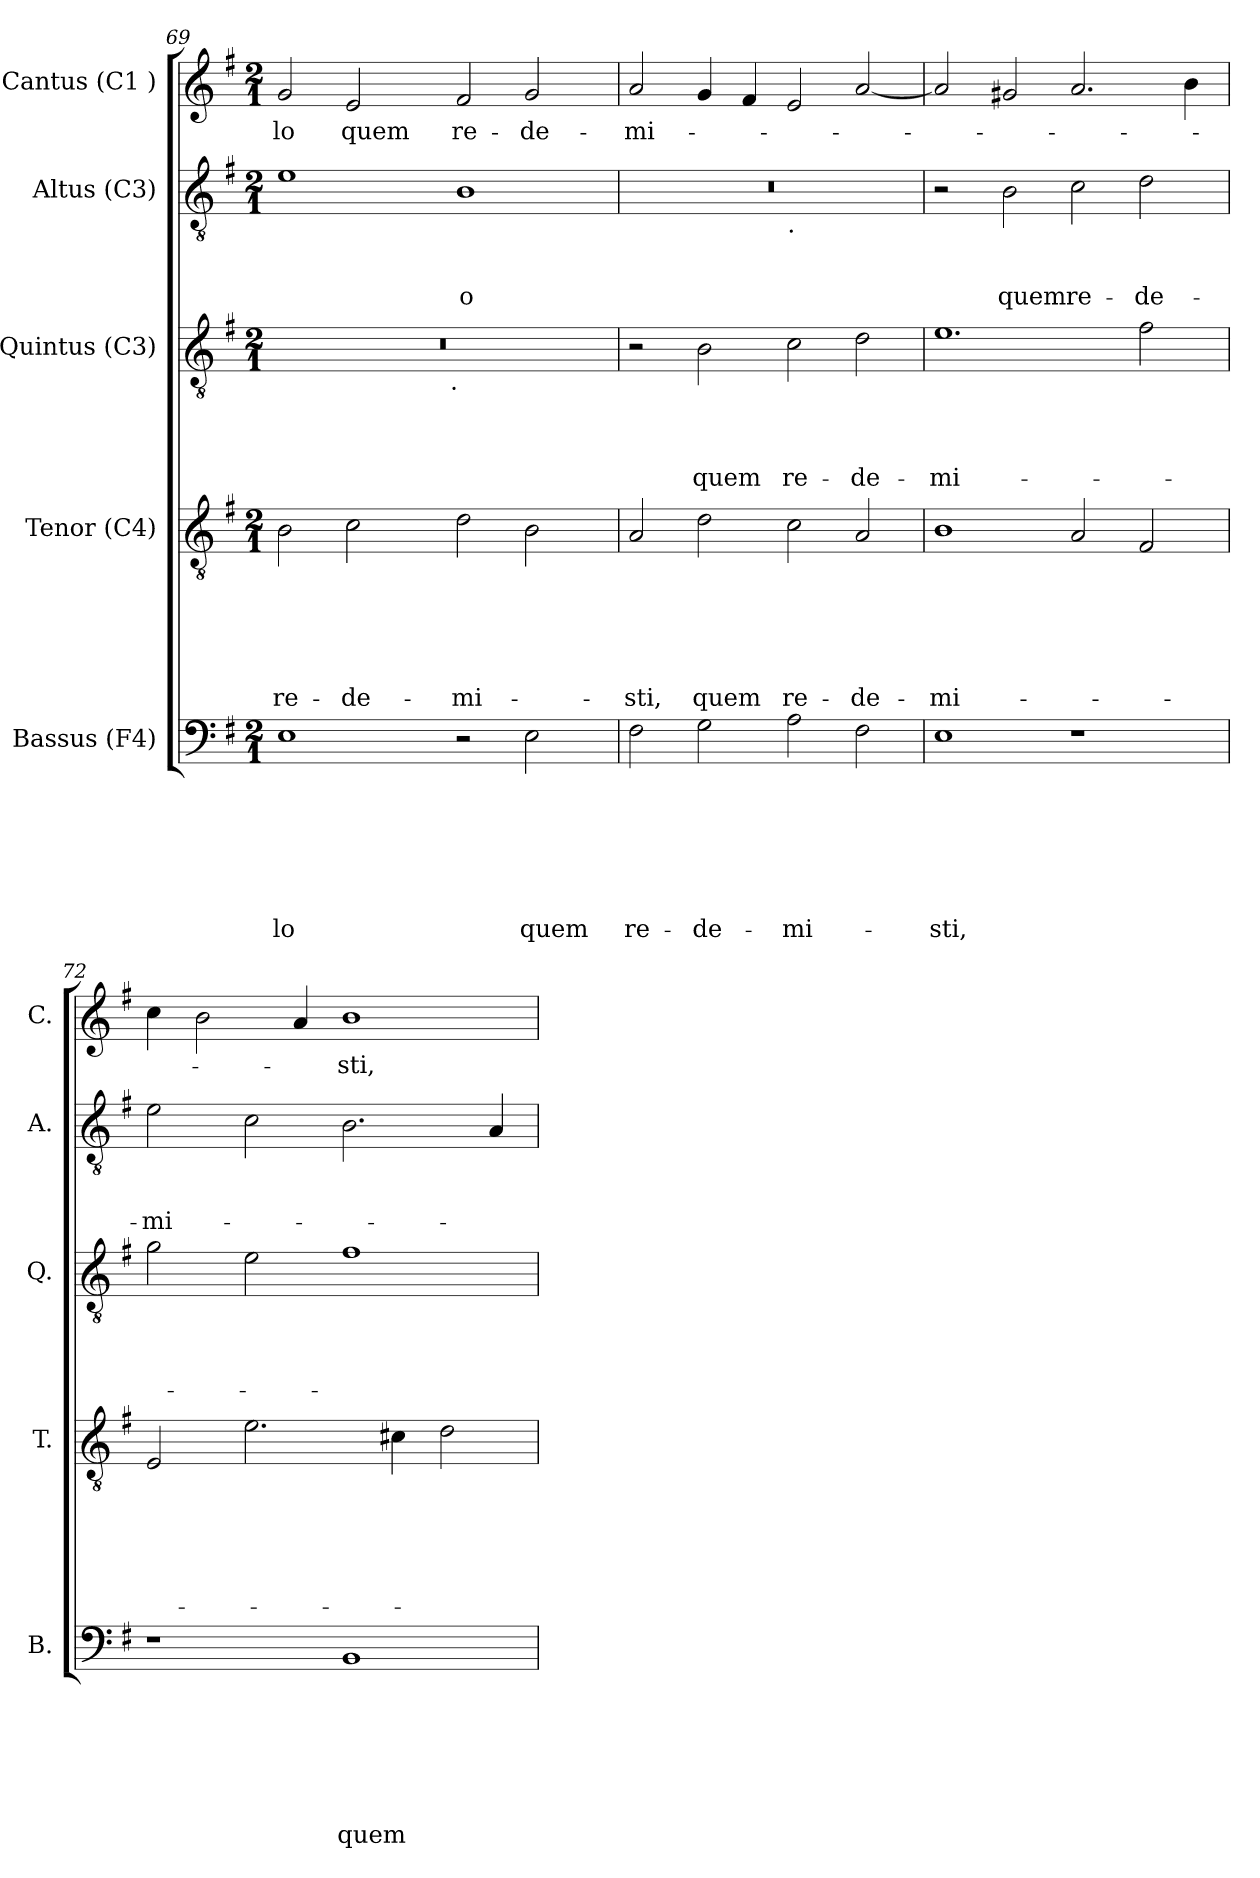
**kern	**text	**text	**text	**text	**text	**text	**text	**kern	**text	**text	**text	**text	**text	**text	**kern	**text	**text	**text	**text	**kern	**text	**text	**text	**kern	**text
*part5	*part5	*part5	*part5	*part5	*part5	*part5	*part5	*part4	*part4	*part4	*part4	*part4	*part4	*part4	*part3	*part3	*part3	*part3	*part3	*part2	*part2	*part2	*part2	*part1	*part1
*staff5	*staff5	*staff5	*staff5	*staff5	*staff5	*staff5	*staff5	*staff4	*staff4	*staff4	*staff4	*staff4	*staff4	*staff4	*staff3	*staff3	*staff3	*staff3	*staff3	*staff2	*staff2	*staff2	*staff2	*staff1	*staff1
*I"Bassus (F4)	*	*	*	*	*	*	*	*I"Tenor (C4)	*	*	*	*	*	*	*I"Quintus (C3)	*	*	*	*	*I"Altus (C3)	*	*	*	*I"Cantus (C1 )	*
*I'B.	*	*	*	*	*	*	*	*I'T.	*	*	*	*	*	*	*I'Q.	*	*	*	*	*I'A.	*	*	*	*I'C.	*
*clefF4	*	*	*	*	*	*	*	*clefGv2	*	*	*	*	*	*	*clefGv2	*	*	*	*	*clefGv2	*	*	*	*clefG2	*
*k[f#]	*	*	*	*	*	*	*	*k[f#]	*	*	*	*	*	*	*k[f#]	*	*	*	*	*k[f#]	*	*	*	*k[f#]	*
*G:	*	*	*	*	*	*	*	*G:	*	*	*	*	*	*	*G:	*	*	*	*	*G:	*	*	*	*G:	*
*M2/1	*	*	*	*	*	*	*	*M2/1	*	*	*	*	*	*	*M2/1	*	*	*	*	*M2/1	*	*	*	*M2/1	*
=69	=69	=69	=69	=69	=69	=69	=69	=69	=69	=69	=69	=69	=69	=69	=69	=69	=69	=69	=69	=69	=69	=69	=69	=69	=69
!	!	!	!	!	!	!	!LO:LY:b	!	!	!	!	!	!	!LO:LY:b	!	!	!	!	!	!	!	!	!	!	!LO:LY:b
*	*	*	*	*	*	*	*	*	*	*	*	*	*	*	*^	*	*	*	*	*	*	*	*	*	*
1E	.	.	.	.	.	.	-lo	2B\	.	.	.	.	.	re-	0r	3%2ryy	.	.	.	.	1e	.	.	.	2g/	-lo
!	!	!	!	!	!	!	!	!	!	!	!	!	!	!LO:LY:b	!	!	!	!	!	!	!	!	!	!	!	!LO:LY:b
.	.	.	.	.	.	.	.	2c\	.	.	.	.	.	-de-	.	.	.	.	.	.	.	.	.	.	2e/	quem
.	.	.	.	.	.	.	.	.	.	.	.	.	.	.	.	6ryy	.	.	.	.	.	.	.	.	.	.
.	.	.	.	.	.	.	.	.	.	.	.	.	.	.	.	12...ryy	.	.	.	.	.	.	.	.	.	.
!	!	!	!	!	!	!	!	!	!	!	!	!	!	!	!	!LO:TX:b:t=.	!	!	!	!	!	!	!	!	!	!
.	.	.	.	.	.	.	.	.	.	.	.	.	.	.	.	3%2ryy	.	.	.	.	.	.	.	.	.	.
!	!	!	!	!	!	!	!	!	!	!	!	!	!	!LO:LY:b	!	!	!	!	!	!	!	!	!	!LO:LY:b:rj	!	!LO:LY:b
2r	.	.	.	.	.	.	.	2d\	.	.	.	.	.	-mi-	.	.	.	.	.	.	1B	.	.	-o	2f#/	re-
!	!	!	!	!	!	!	!LO:LY:b	!	!	!	!	!	!	!	!	!	!	!	!	!	!	!	!	!	!	!LO:LY:b
2E\	.	.	.	.	.	.	quem	2B\	.	.	.	.	.	.	.	.	.	.	.	.	.	.	.	.	2g/	-de-
.	.	.	.	.	.	.	.	.	.	.	.	.	.	.	.	3ryy	.	.	.	.	.	.	.	.	.	.
.	.	.	.	.	.	.	.	.	.	.	.	.	.	.	.	96ryy	.	.	.	.	.	.	.	.	.	.
=70	=70	=70	=70	=70	=70	=70	=70	=70	=70	=70	=70	=70	=70	=70	=70	=70	=70	=70	=70	=70	=70	=70	=70	=70	=70	=70
!	!	!	!	!	!	!	!LO:LY:b	!	!	!	!	!	!	!LO:LY:b	!	!	!	!	!	!	!	!	!	!	!	!LO:LY:b
*	*	*	*	*	*	*	*	*	*	*	*	*	*	*	*v	*v	*	*	*	*	*^	*	*	*	*	*
2F#\	.	.	.	.	.	.	re-	2A/	.	.	.	.	.	-sti,	2r	.	.	.	.	0r	1ryy	.	.	.	2a/	-mi-
!	!	!	!	!	!	!	!LO:LY:b	!	!	!	!	!	!	!LO:LY:b	!	!	!	!	!LO:LY:b	!	!	!	!	!	!	!
2G\	.	.	.	.	.	.	-de-	2d\	.	.	.	.	.	quem	2B\	.	.	.	quem	.	.	.	.	.	4g/	.
.	.	.	.	.	.	.	.	.	.	.	.	.	.	.	.	.	.	.	.	.	.	.	.	.	4f#/	.
!	!	!	!	!	!	!	!	!	!	!	!	!	!	!	!	!	!	!	!	!	!LO:TX:b:t=.	!	!	!	!	!
!	!	!	!	!	!	!	!LO:LY:b	!	!	!	!	!	!	!LO:LY:b	!	!	!	!	!LO:LY:b	!	!	!	!	!	!	!
2A\	.	.	.	.	.	.	-mi-	2c\	.	.	.	.	.	re-	2c\	.	.	.	re-	.	1ryy	.	.	.	2e/	.
!	!	!	!	!	!	!	!	!	!	!	!	!	!	!LO:LY:b	!	!	!	!	!LO:LY:b	!	!	!	!	!	!	!
2F#\	.	.	.	.	.	.	.	2A/	.	.	.	.	.	-de-	2d\	.	.	.	-de-	.	.	.	.	.	[<2a/	.
!!LO:LB:g=z
=71	=71	=71	=71	=71	=71	=71	=71	=71	=71	=71	=71	=71	=71	=71	=71	=71	=71	=71	=71	=71	=71	=71	=71	=71	=71	=71
!	!	!	!	!	!	!	!LO:LY:b	!	!	!	!	!	!	!LO:LY:b	!	!	!	!	!LO:LY:b	!	!	!	!	!	!	!
*	*	*	*	*	*	*	*	*	*	*	*	*	*	*	*	*	*	*	*	*v	*v	*	*	*	*	*
1E	.	.	.	.	.	.	-sti,	1B	.	.	.	.	.	-mi-	1.e	.	.	.	-mi-	2r	.	.	.	2a/]	.
!	!	!	!	!	!	!	!	!	!	!	!	!	!	!	!	!	!	!	!	!	!	!	!LO:LY:b	!	!
.	.	.	.	.	.	.	.	.	.	.	.	.	.	.	.	.	.	.	.	2B\	.	.	quem	2g#/	.
!	!	!	!	!	!	!	!	!	!	!	!	!	!	!	!	!	!	!	!	!	!	!	!LO:LY:b	!	!
1r	.	.	.	.	.	.	.	2A/	.	.	.	.	.	.	.	.	.	.	.	2c\	.	.	re-	2.a/	.
!	!	!	!	!	!	!	!	!	!	!	!	!	!	!	!	!	!	!	!	!	!	!	!LO:LY:b	!	!
.	.	.	.	.	.	.	.	2F#/	.	.	.	.	.	.	2f#\	.	.	.	.	2d\	.	.	-de-	.	.
.	.	.	.	.	.	.	.	.	.	.	.	.	.	.	.	.	.	.	.	.	.	.	.	4b\	.
=72	=72	=72	=72	=72	=72	=72	=72	=72	=72	=72	=72	=72	=72	=72	=72	=72	=72	=72	=72	=72	=72	=72	=72	=72	=72
!	!	!	!	!	!	!	!	!	!	!	!	!	!	!	!	!	!	!	!	!	!	!	!LO:LY:b	!	!
1r	.	.	.	.	.	.	.	2E/	.	.	.	.	.	.	2g\	.	.	.	.	2e\	.	.	-mi-	4cc\	.
.	.	.	.	.	.	.	.	.	.	.	.	.	.	.	.	.	.	.	.	.	.	.	.	2b\	.
.	.	.	.	.	.	.	.	2.e\	.	.	.	.	.	.	2e\	.	.	.	.	2c\	.	.	.	.	.
.	.	.	.	.	.	.	.	.	.	.	.	.	.	.	.	.	.	.	.	.	.	.	.	4a/	.
!	!	!	!	!	!	!	!LO:LY:b	!	!	!	!	!	!	!	!	!	!	!	!	!	!	!	!	!	!LO:LY:b
1BB	.	.	.	.	.	.	quem	.	.	.	.	.	.	.	1f#	.	.	.	.	2.B\	.	.	.	1b	-sti,
.	.	.	.	.	.	.	.	4c#\	.	.	.	.	.	.	.	.	.	.	.	.	.	.	.	.	.
.	.	.	.	.	.	.	.	2d\	.	.	.	.	.	.	.	.	.	.	.	.	.	.	.	.	.
.	.	.	.	.	.	.	.	.	.	.	.	.	.	.	.	.	.	.	.	4A/	.	.	.	.	.
=	=	=	=	=	=	=	=	=	=	=	=	=	=	=	=	=	=	=	=	=	=	=	=	=	=
*-	*-	*-	*-	*-	*-	*-	*-	*-	*-	*-	*-	*-	*-	*-	*-	*-	*-	*-	*-	*-	*-	*-	*-	*-	*-
